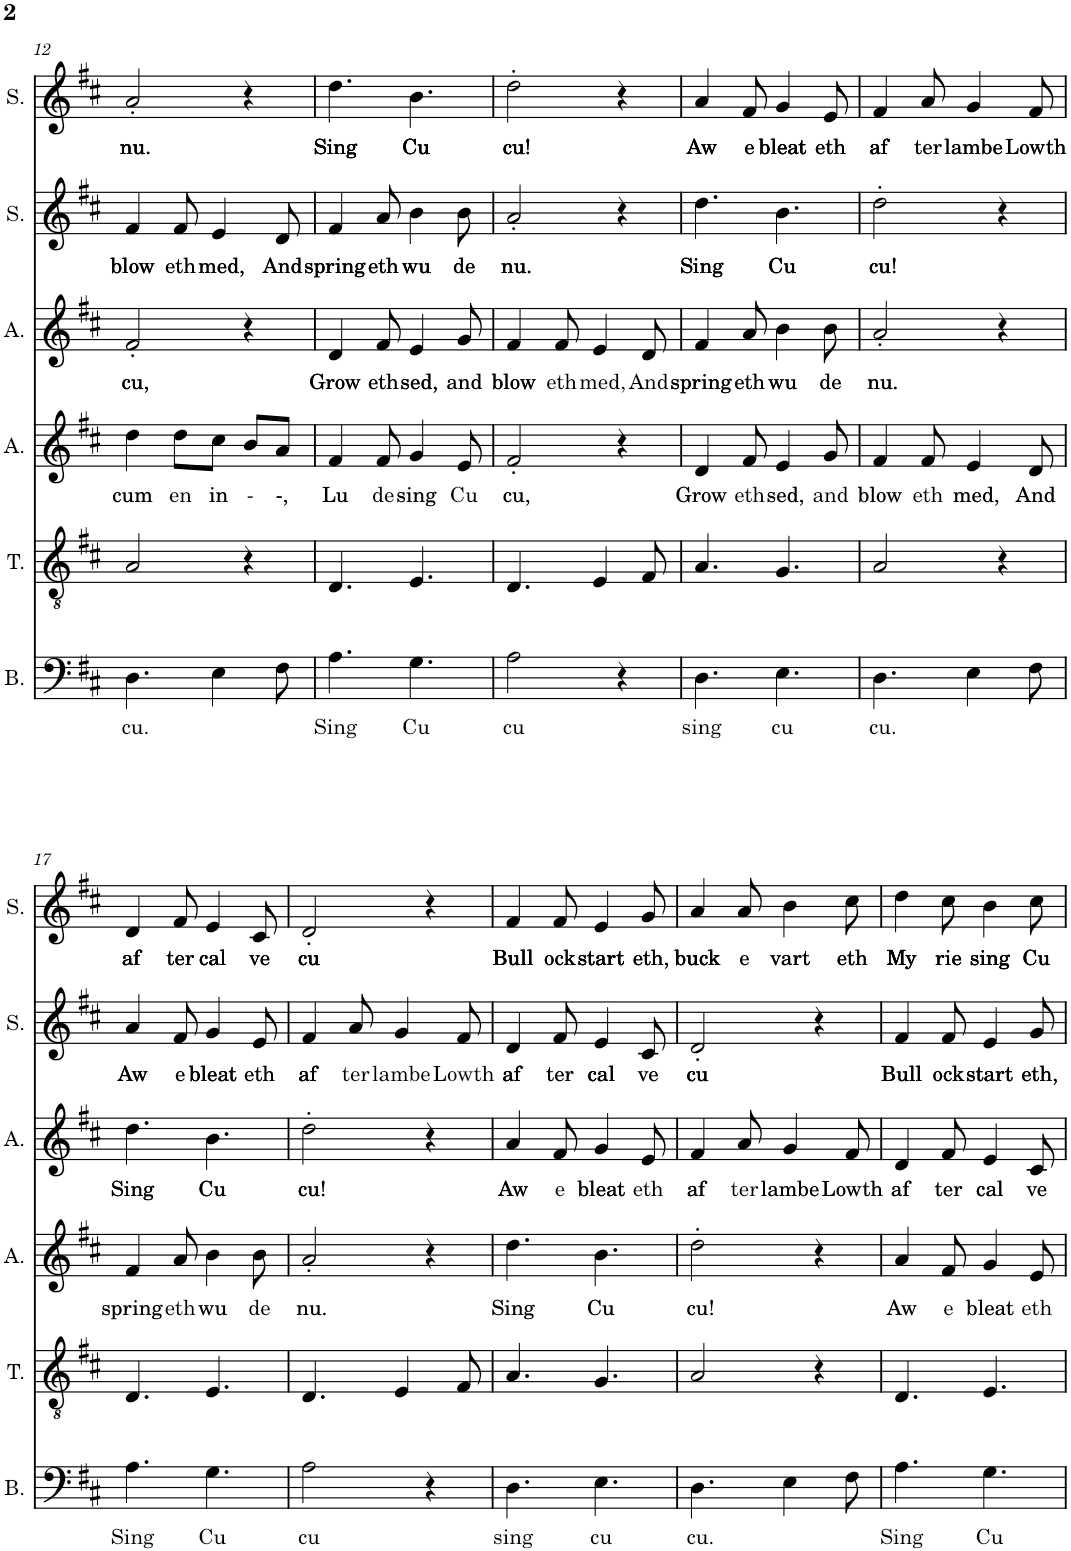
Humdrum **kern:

**kern	**text	**kern	**kern	**text	**kern	**text	**kern	**text	**kern	**text
*part6	*part6	*part5	*part4	*part4	*part3	*part3	*part2	*part2	*part1	*part1
*staff6	*staff6	*staff5	*staff4	*staff4	*staff3	*staff3	*staff2	*staff2	*staff1	*staff1
*I"Bass	*	*I"Tenor	*I"Alto	*	*I"Alto	*	*I"Soprano	*	*I"Soprano	*
*I'B.	*	*I'T.	*I'A.	*	*I'A.	*	*I'S.	*	*I'S.	*
!!LO:PB:g=z
*clefF4	*	*clefGv2	*clefG2	*	*clefG2	*	*clefG2	*	*clefG2	*
*k[f#c#]	*	*k[f#c#]	*k[f#c#]	*	*k[f#c#]	*	*k[f#c#]	*	*k[f#c#]	*
*M3/4	*	*M3/4	*M3/4	*	*M3/4	*	*M3/4	*	*M3/4	*
=12	=12	=12	=12	=12	=12	=12	=12	=12	=12	=12
!	!LO:LY:b	!	!	!LO:LY:b	!	!LO:LY:b	!	!LO:LY:b	!	!LO:LY:b
4.D\	cu.	2A/	4dd\	cum	2f#'/	cu,	4f#/	blow	2a'/	nu.
!	!	!	!	!LO:LY:b	!	!	!	!LO:LY:b	!	!
.	.	.	8dd\L	en	.	.	8f#/	eth	.	.
!	!	!	!	!LO:LY:b	!	!	!	!LO:LY:b	!	!
4E\	.	.	8cc#\J	in	.	.	4e/	med,	.	.
!	!	!	!	!LO:LY:b	!	!	!	!	!	!
.	.	4r	8b/L	-	4r	.	.	.	4r	.
!	!	!	!	!LO:LY:b	!	!	!	!LO:LY:b	!	!
8F#\	.	.	8a/J	-,	.	.	8d/	And	.	.
=13	=13	=13	=13	=13	=13	=13	=13	=13	=13	=13
!	!LO:LY:b	!	!	!LO:LY:b	!	!LO:LY:b	!	!LO:LY:b	!	!LO:LY:b
4.A\	Sing	4.D/	4f#/	Lu	4d/	Grow	4f#/	spring	4.dd\	Sing
!	!	!	!	!LO:LY:b	!	!LO:LY:b	!	!LO:LY:b	!	!
.	.	.	8f#/	de	8f#/	eth	8a/	eth	.	.
!	!LO:LY:b	!	!	!LO:LY:b	!	!LO:LY:b	!	!LO:LY:b	!	!LO:LY:b
4.G\	Cu	4.E/	4g/	sing	4e/	sed,	4b\	wu	4.b\	Cu
!	!	!	!	!LO:LY:b	!	!LO:LY:b	!	!LO:LY:b	!	!
.	.	.	8e/	Cu	8g/	and	8b\	de	.	.
=14	=14	=14	=14	=14	=14	=14	=14	=14	=14	=14
!	!LO:LY:b	!	!	!LO:LY:b	!	!LO:LY:b	!	!LO:LY:b	!	!LO:LY:b
2A\	cu	4.D/	2f#'/	cu,	4f#/	blow	2a'/	nu.	2dd'\	cu!
!	!	!	!	!	!	!LO:LY:b	!	!	!	!
.	.	.	.	.	8f#/	eth	.	.	.	.
!	!	!	!	!	!	!LO:LY:b	!	!	!	!
.	.	4E/	.	.	4e/	med,	.	.	.	.
4r	.	.	4r	.	.	.	4r	.	4r	.
!	!	!	!	!	!	!LO:LY:b	!	!	!	!
.	.	8F#/	.	.	8d/	And	.	.	.	.
=15	=15	=15	=15	=15	=15	=15	=15	=15	=15	=15
!	!LO:LY:b	!	!	!LO:LY:b	!	!LO:LY:b	!	!LO:LY:b	!	!LO:LY:b
4.D\	sing	4.A/	4d/	Grow	4f#/	spring	4.dd\	Sing	4a/	Aw
!	!	!	!	!LO:LY:b	!	!LO:LY:b	!	!	!	!LO:LY:b
.	.	.	8f#/	eth	8a/	eth	.	.	8f#/	e
!	!LO:LY:b	!	!	!LO:LY:b	!	!LO:LY:b	!	!LO:LY:b	!	!LO:LY:b
4.E\	cu	4.G/	4e/	sed,	4b\	wu	4.b\	Cu	4g/	bleat
!	!	!	!	!LO:LY:b	!	!LO:LY:b	!	!	!	!LO:LY:b
.	.	.	8g/	and	8b\	de	.	.	8e/	eth
=16	=16	=16	=16	=16	=16	=16	=16	=16	=16	=16
!	!LO:LY:b	!	!	!LO:LY:b	!	!LO:LY:b	!	!LO:LY:b	!	!LO:LY:b
4.D\	cu.	2A/	4f#/	blow	2a'/	nu.	2dd'\	cu!	4f#/	af
!	!	!	!	!LO:LY:b	!	!	!	!	!	!LO:LY:b
.	.	.	8f#/	eth	.	.	.	.	8a/	ter
!	!	!	!	!LO:LY:b	!	!	!	!	!	!LO:LY:b
4E\	.	.	4e/	med,	.	.	.	.	4g/	lambe
.	.	4r	.	.	4r	.	4r	.	.	.
!	!	!	!	!LO:LY:b	!	!	!	!	!	!LO:LY:b
8F#\	.	.	8d/	And	.	.	.	.	8f#/	Lowth
!!LO:LB:g=z
=17	=17	=17	=17	=17	=17	=17	=17	=17	=17	=17
!	!LO:LY:b	!	!	!LO:LY:b	!	!LO:LY:b	!	!LO:LY:b	!	!LO:LY:b
4.A\	Sing	4.D/	4f#/	spring	4.dd\	Sing	4a/	Aw	4d/	af
!	!	!	!	!LO:LY:b	!	!	!	!LO:LY:b	!	!LO:LY:b
.	.	.	8a/	eth	.	.	8f#/	e	8f#/	ter
!	!LO:LY:b	!	!	!LO:LY:b	!	!LO:LY:b	!	!LO:LY:b	!	!LO:LY:b
4.G\	Cu	4.E/	4b\	wu	4.b\	Cu	4g/	bleat	4e/	cal
!	!	!	!	!LO:LY:b	!	!	!	!LO:LY:b	!	!LO:LY:b
.	.	.	8b\	de	.	.	8e/	eth	8c#/	ve
=18	=18	=18	=18	=18	=18	=18	=18	=18	=18	=18
!	!LO:LY:b	!	!	!LO:LY:b	!	!LO:LY:b	!	!LO:LY:b	!	!LO:LY:b
2A\	cu	4.D/	2a'/	nu.	2dd'\	cu!	4f#/	af	2d'/	cu
!	!	!	!	!	!	!	!	!LO:LY:b	!	!
.	.	.	.	.	.	.	8a/	ter	.	.
!	!	!	!	!	!	!	!	!LO:LY:b	!	!
.	.	4E/	.	.	.	.	4g/	lambe	.	.
4r	.	.	4r	.	4r	.	.	.	4r	.
!	!	!	!	!	!	!	!	!LO:LY:b	!	!
.	.	8F#/	.	.	.	.	8f#/	Lowth	.	.
=19	=19	=19	=19	=19	=19	=19	=19	=19	=19	=19
!	!LO:LY:b	!	!	!LO:LY:b	!	!LO:LY:b	!	!LO:LY:b	!	!LO:LY:b
4.D\	sing	4.A/	4.dd\	Sing	4a/	Aw	4d/	af	4f#/	Bull
!	!	!	!	!	!	!LO:LY:b	!	!LO:LY:b	!	!LO:LY:b
.	.	.	.	.	8f#/	e	8f#/	ter	8f#/	ock
!	!LO:LY:b	!	!	!LO:LY:b	!	!LO:LY:b	!	!LO:LY:b	!	!LO:LY:b
4.E\	cu	4.G/	4.b\	Cu	4g/	bleat	4e/	cal	4e/	start
!	!	!	!	!	!	!LO:LY:b	!	!LO:LY:b	!	!LO:LY:b
.	.	.	.	.	8e/	eth	8c#/	ve	8g/	eth,
=20	=20	=20	=20	=20	=20	=20	=20	=20	=20	=20
!	!LO:LY:b	!	!	!LO:LY:b	!	!LO:LY:b	!	!LO:LY:b	!	!LO:LY:b
4.D\	cu.	2A/	2dd'\	cu!	4f#/	af	2d'/	cu	4a/	buck
!	!	!	!	!	!	!LO:LY:b	!	!	!	!LO:LY:b
.	.	.	.	.	8a/	ter	.	.	8a/	e
!	!	!	!	!	!	!LO:LY:b	!	!	!	!LO:LY:b
4E\	.	.	.	.	4g/	lambe	.	.	4b\	vart
.	.	4r	4r	.	.	.	4r	.	.	.
!	!	!	!	!	!	!LO:LY:b	!	!	!	!LO:LY:b
8F#\	.	.	.	.	8f#/	Lowth	.	.	8cc#\	eth
=21	=21	=21	=21	=21	=21	=21	=21	=21	=21	=21
!	!LO:LY:b	!	!	!LO:LY:b	!	!LO:LY:b	!	!LO:LY:b	!	!LO:LY:b
4.A\	Sing	4.D/	4a/	Aw	4d/	af	4f#/	Bull	4dd\	My
!	!	!	!	!LO:LY:b	!	!LO:LY:b	!	!LO:LY:b	!	!LO:LY:b
.	.	.	8f#/	e	8f#/	ter	8f#/	ock	8cc#\	rie
!	!LO:LY:b	!	!	!LO:LY:b	!	!LO:LY:b	!	!LO:LY:b	!	!LO:LY:b
4.G\	Cu	4.E/	4g/	bleat	4e/	cal	4e/	start	4b\	sing
!	!	!	!	!LO:LY:b	!	!LO:LY:b	!	!LO:LY:b	!	!LO:LY:b
.	.	.	8e/	eth	8c#/	ve	8g/	eth,	8cc#\	Cu
=	=	=	=	=	=	=	=	=	=	=
*-	*-	*-	*-	*-	*-	*-	*-	*-	*-	*-
